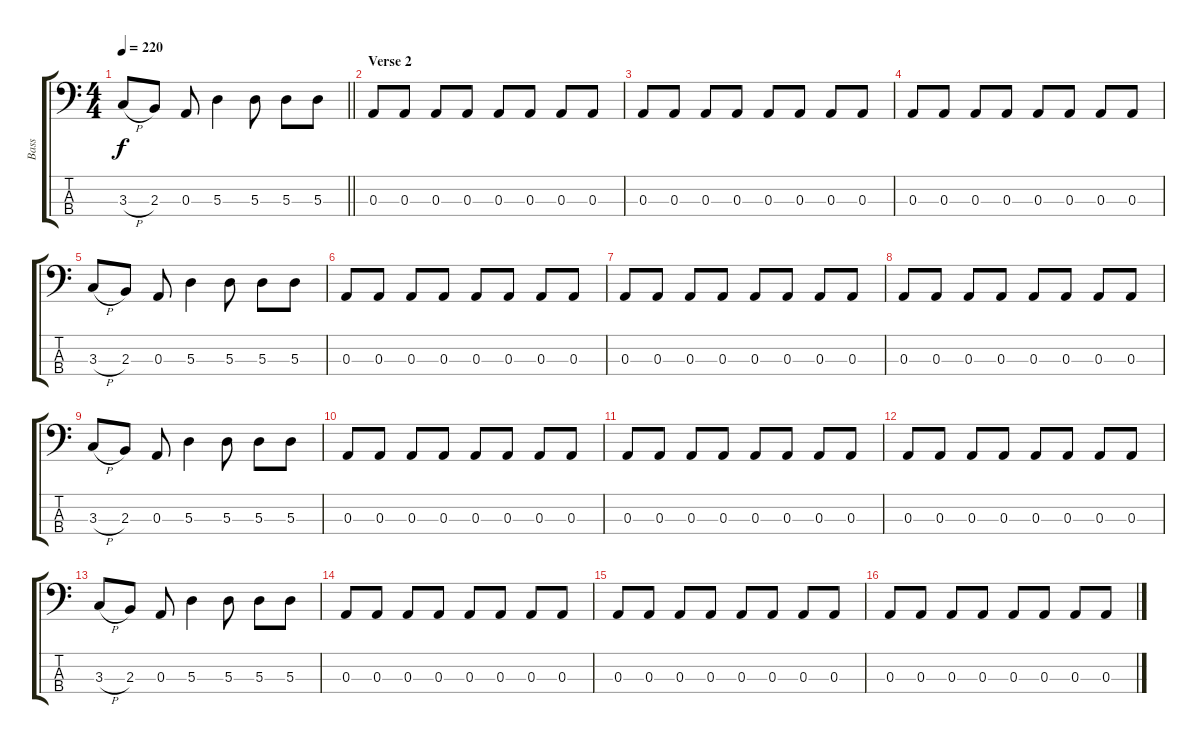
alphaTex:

\track ("Bass" "Bass") {instrument electricbasspick}
\staff {score tabs}
\tuning (G2 D2 A1 E1) {hide}
\ts (4 4)
\tempo 220
\clef f4
\barLineRight lightlight
\ks c
3.3{h}.8{dy f} 2.3.8 0.3.8 5.3.4 5.3.8 5.3.8 5.3.8 |
\section ("" "Verse 2")
0.3.8 0.3.8 0.3.8 0.3.8 0.3.8 0.3.8 0.3.8 0.3.8 |
0.3.8 0.3.8 0.3.8 0.3.8 0.3.8 0.3.8 0.3.8 0.3.8 |
0.3.8 0.3.8 0.3.8 0.3.8 0.3.8 0.3.8 0.3.8 0.3.8 |
3.3{h}.8 2.3.8 0.3.8 5.3.4 5.3.8 5.3.8 5.3.8 |
0.3.8 0.3.8 0.3.8 0.3.8 0.3.8 0.3.8 0.3.8 0.3.8 |
0.3.8 0.3.8 0.3.8 0.3.8 0.3.8 0.3.8 0.3.8 0.3.8 |
0.3.8 0.3.8 0.3.8 0.3.8 0.3.8 0.3.8 0.3.8 0.3.8 |
3.3{h}.8 2.3.8 0.3.8 5.3.4 5.3.8 5.3.8 5.3.8 |
0.3.8 0.3.8 0.3.8 0.3.8 0.3.8 0.3.8 0.3.8 0.3.8 |
0.3.8 0.3.8 0.3.8 0.3.8 0.3.8 0.3.8 0.3.8 0.3.8 |
0.3.8 0.3.8 0.3.8 0.3.8 0.3.8 0.3.8 0.3.8 0.3.8 |
3.3{h}.8 2.3.8 0.3.8 5.3.4 5.3.8 5.3.8 5.3.8 |
0.3.8 0.3.8 0.3.8 0.3.8 0.3.8 0.3.8 0.3.8 0.3.8 |
0.3.8 0.3.8 0.3.8 0.3.8 0.3.8 0.3.8 0.3.8 0.3.8 |
0.3.8 0.3.8 0.3.8 0.3.8 0.3.8 0.3.8 0.3.8 0.3.8
